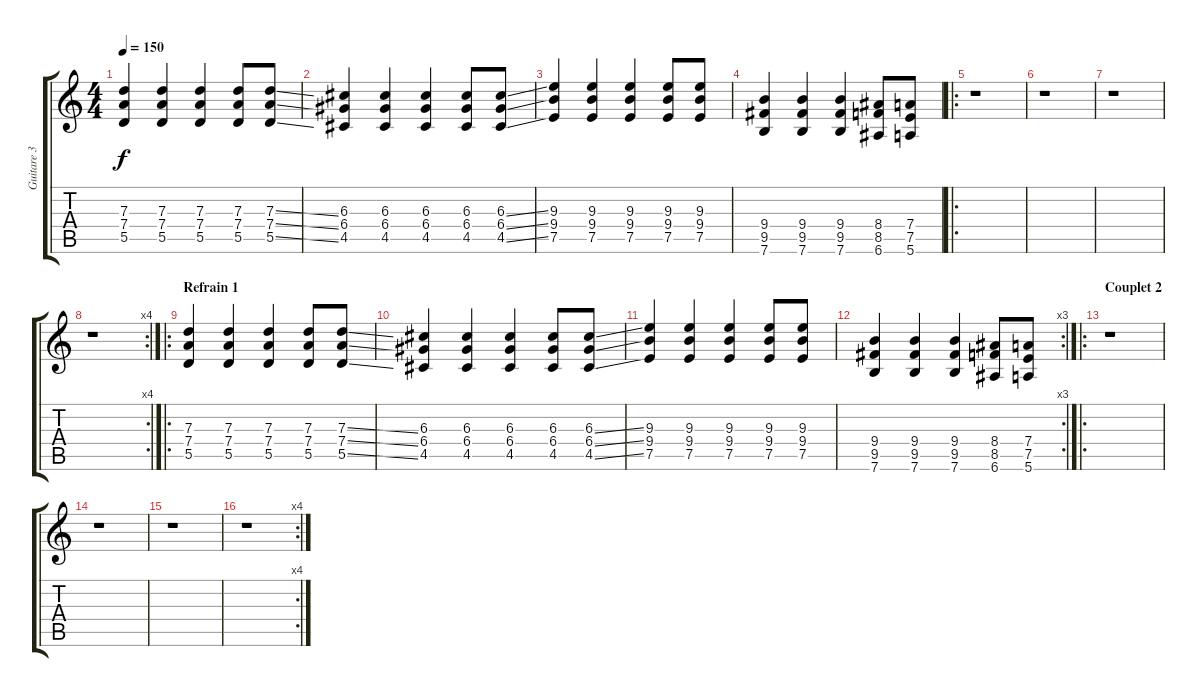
\track ("Guitare 3" "Guitare 3") {instrument distortionguitar}
\staff {score tabs}
\tuning (E4 B3 G3 D3 A2 E2) {hide}
\ts (4 4)
\tempo 150
\clef g2
\ks c
(7.3 7.4 5.5).4{dy f instrument overdrivenguitar} (7.3 7.4 5.5).4 (7.3 7.4 5.5).4 (7.3 7.4 5.5).8 (7.3{ss} 7.4{ss} 5.5{ss}).8 |
(6.3 6.4 4.5).4 (6.3 6.4 4.5).4 (6.3 6.4 4.5).4 (6.3 6.4 4.5).8 (6.3{ss} 6.4{ss} 4.5{ss}).8 |
(9.3 9.4 7.5).4 (9.3 9.4 7.5).4 (9.3 9.4 7.5).4 (9.3 9.4 7.5).8 (9.3 9.4 7.5).8 |
(9.4 9.5 7.6).4 (9.4 9.5 7.6).4 (9.4 9.5 7.6).4 (8.4 8.5 6.6).8 (7.4 7.5 5.6).8 |
\ro
r.1 |
r.1 |
r.1 |
\rc 4
r.1 |
\ro
\section ("" "Refrain 1")
(7.3 7.4 5.5).4{instrument overdrivenguitar} (7.3 7.4 5.5).4 (7.3 7.4 5.5).4 (7.3 7.4 5.5).8 (7.3{ss} 7.4{ss} 5.5{ss}).8 |
(6.3 6.4 4.5).4 (6.3 6.4 4.5).4 (6.3 6.4 4.5).4 (6.3 6.4 4.5).8 (6.3{ss} 6.4{ss} 4.5{ss}).8 |
(9.3 9.4 7.5).4 (9.3 9.4 7.5).4 (9.3 9.4 7.5).4 (9.3 9.4 7.5).8 (9.3 9.4 7.5).8 |
\rc 3
(9.4 9.5 7.6).4 (9.4 9.5 7.6).4 (9.4 9.5 7.6).4 (8.4 8.5 6.6).8 (7.4 7.5 5.6).8 |
\ro
\section ("" "Couplet 2")
r.1 |
r.1 |
r.1 |
\rc 4
r.1
